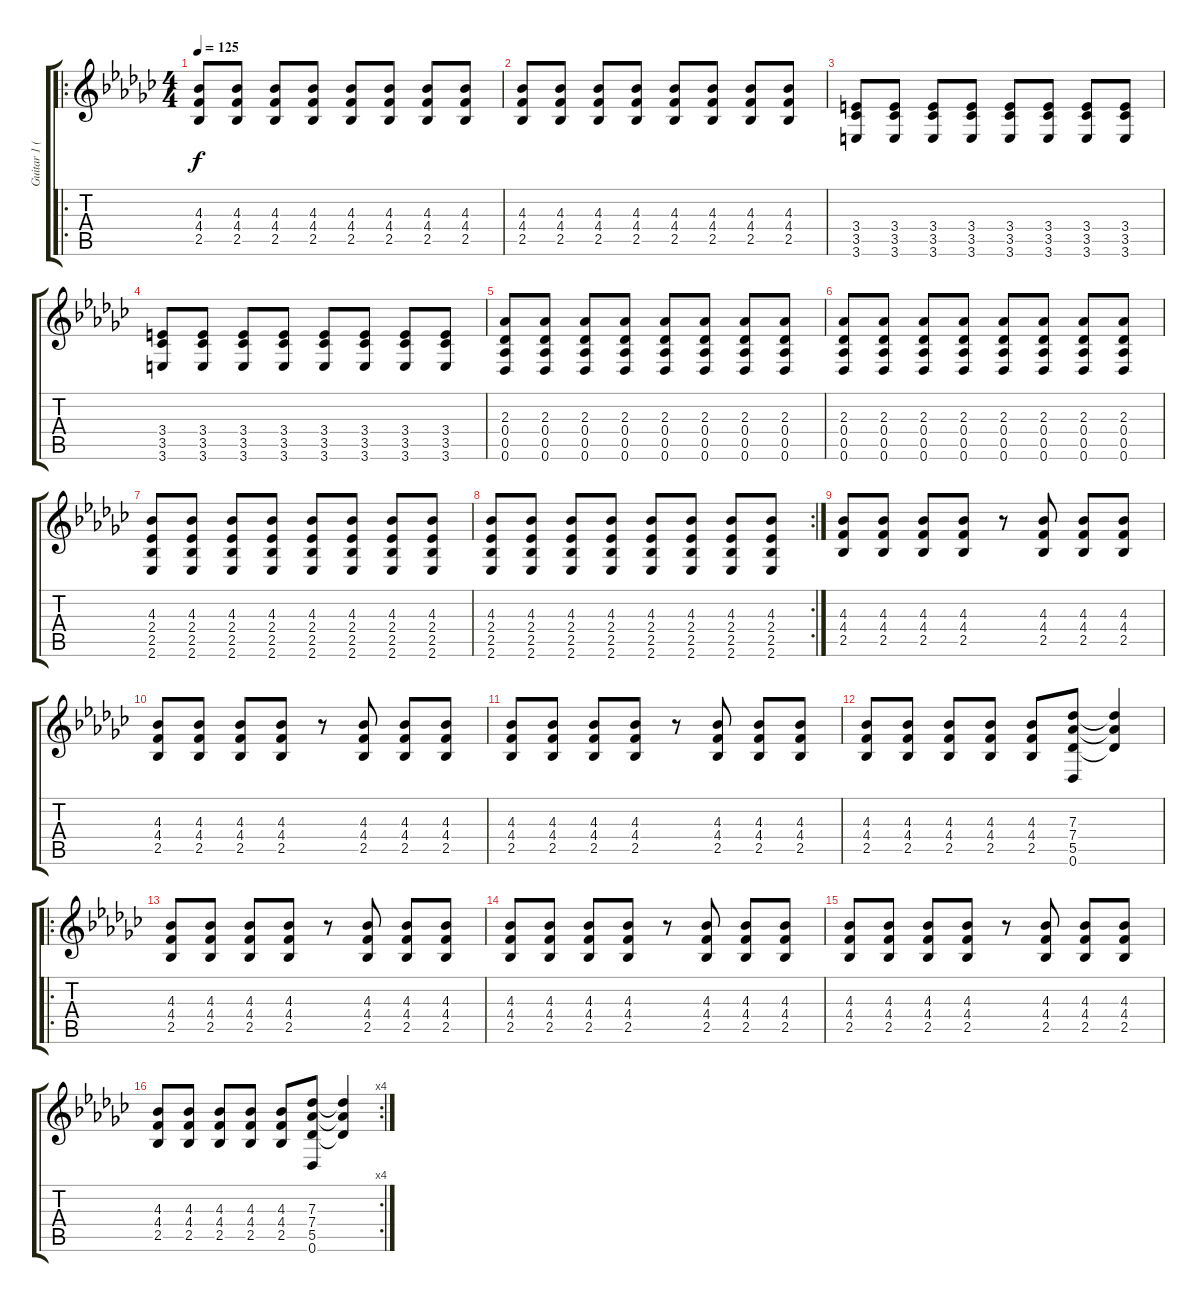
\track ("Guitar 1 (Stephen Carpenter)" "Guitar 1 (") {instrument electricguitarjazz}
\staff {score tabs}
\tuning (Eb4 Bb3 Gb3 Db3 Ab2 Db2) {hide}
\ro
\ts (4 4)
\tempo 125
\clef g2
\ks gb
(4.3 4.4 2.5).8{dy f instrument overdrivenguitar} (4.3 4.4 2.5).8 (4.3 4.4 2.5).8 (4.3 4.4 2.5).8 (4.3 4.4 2.5).8 (4.3 4.4 2.5).8 (4.3 4.4 2.5).8 (4.3 4.4 2.5).8 |
(4.3 4.4 2.5).8 (4.3 4.4 2.5).8 (4.3 4.4 2.5).8 (4.3 4.4 2.5).8 (4.3 4.4 2.5).8 (4.3 4.4 2.5).8 (4.3 4.4 2.5).8 (4.3 4.4 2.5).8 |
(3.4 3.5 3.6).8 (3.4 3.5 3.6).8 (3.4 3.5 3.6).8 (3.4 3.5 3.6).8 (3.4 3.5 3.6).8 (3.4 3.5 3.6).8 (3.4 3.5 3.6).8 (3.4 3.5 3.6).8 |
(3.4 3.5 3.6).8 (3.4 3.5 3.6).8 (3.4 3.5 3.6).8 (3.4 3.5 3.6).8 (3.4 3.5 3.6).8 (3.4 3.5 3.6).8 (3.4 3.5 3.6).8 (3.4 3.5 3.6).8 |
(2.3 0.4 0.5 0.6).8 (2.3 0.4 0.5 0.6).8 (2.3 0.4 0.5 0.6).8 (2.3 0.4 0.5 0.6).8 (2.3 0.4 0.5 0.6).8 (2.3 0.4 0.5 0.6).8 (2.3 0.4 0.5 0.6).8 (2.3 0.4 0.5 0.6).8 |
(2.3 0.4 0.5 0.6).8 (2.3 0.4 0.5 0.6).8 (2.3 0.4 0.5 0.6).8 (2.3 0.4 0.5 0.6).8 (2.3 0.4 0.5 0.6).8 (2.3 0.4 0.5 0.6).8 (2.3 0.4 0.5 0.6).8 (2.3 0.4 0.5 0.6).8 |
(4.3 2.4 2.5 2.6).8 (4.3 2.4 2.5 2.6).8 (4.3 2.4 2.5 2.6).8 (4.3 2.4 2.5 2.6).8 (4.3 2.4 2.5 2.6).8 (4.3 2.4 2.5 2.6).8 (4.3 2.4 2.5 2.6).8 (4.3 2.4 2.5 2.6).8 |
\rc 2
(4.3 2.4 2.5 2.6).8 (4.3 2.4 2.5 2.6).8 (4.3 2.4 2.5 2.6).8 (4.3 2.4 2.5 2.6).8 (4.3 2.4 2.5 2.6).8 (4.3 2.4 2.5 2.6).8 (4.3 2.4 2.5 2.6).8 (4.3 2.4 2.5 2.6).8 |
(4.3 4.4 2.5).8 (4.3 4.4 2.5).8 (4.3 4.4 2.5).8 (4.3 4.4 2.5).8 r.8 (4.3 4.4 2.5).8 (4.3 4.4 2.5).8 (4.3 4.4 2.5).8 |
(4.3 4.4 2.5).8 (4.3 4.4 2.5).8 (4.3 4.4 2.5).8 (4.3 4.4 2.5).8 r.8 (4.3 4.4 2.5).8 (4.3 4.4 2.5).8 (4.3 4.4 2.5).8 |
(4.3 4.4 2.5).8 (4.3 4.4 2.5).8 (4.3 4.4 2.5).8 (4.3 4.4 2.5).8 r.8 (4.3 4.4 2.5).8 (4.3 4.4 2.5).8 (4.3 4.4 2.5).8 |
(4.3 4.4 2.5).8 (4.3 4.4 2.5).8 (4.3 4.4 2.5).8 (4.3 4.4 2.5).8 (4.3 4.4 2.5).8 (7.3 7.4 5.5 0.6).8 (7.3{t} 7.4{t} 5.5{t}).4 |
\ro
(4.3 4.4 2.5).8 (4.3 4.4 2.5).8 (4.3 4.4 2.5).8 (4.3 4.4 2.5).8 r.8 (4.3 4.4 2.5).8 (4.3 4.4 2.5).8 (4.3 4.4 2.5).8 |
(4.3 4.4 2.5).8 (4.3 4.4 2.5).8 (4.3 4.4 2.5).8 (4.3 4.4 2.5).8 r.8 (4.3 4.4 2.5).8 (4.3 4.4 2.5).8 (4.3 4.4 2.5).8 |
(4.3 4.4 2.5).8 (4.3 4.4 2.5).8 (4.3 4.4 2.5).8 (4.3 4.4 2.5).8 r.8 (4.3 4.4 2.5).8 (4.3 4.4 2.5).8 (4.3 4.4 2.5).8 |
\rc 4
(4.3 4.4 2.5).8 (4.3 4.4 2.5).8 (4.3 4.4 2.5).8 (4.3 4.4 2.5).8 (4.3 4.4 2.5).8 (7.3 7.4 5.5 0.6).8 (7.3{t} 7.4{t} 5.5{t}).4
